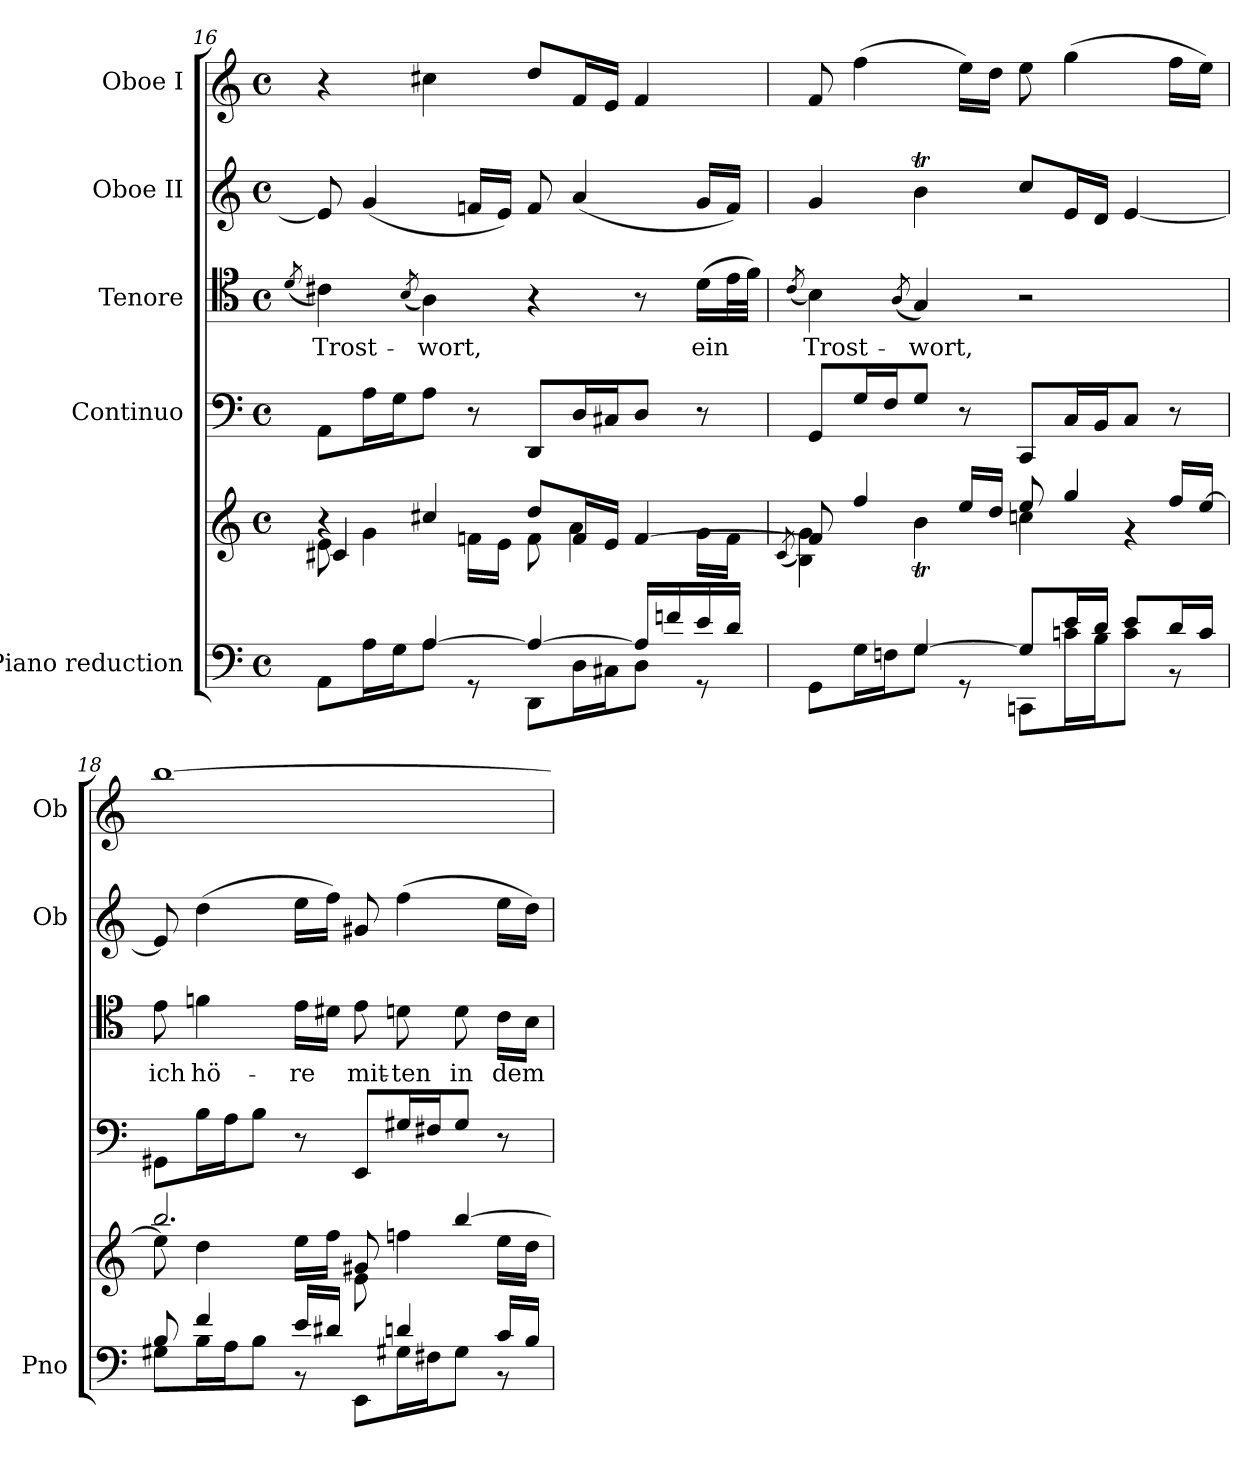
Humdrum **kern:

**kern	**kern	**kern	**kern	**text	**kern	**kern
*part5	*part5	*part4	*part3	*part3	*part2	*part1
*staff6	*staff5	*staff4	*staff3	*staff3	*staff2	*staff1
*I"Piano reduction	*	*I"Continuo	*I"Tenore	*	*I"Oboe II	*I"Oboe I
*I'Pno	*	*	*	*	*I'Ob	*I'Ob
!!LO:LB:g=z
*clefF4	*clefG2	*clefF4	*clefC4	*	*clefG2	*clefG2
*k[]	*k[]	*k[]	*k[]	*	*k[]	*k[]
*M4/4	*M4/4	*M4/4	*M4/4	*	*M4/4	*M4/4
*met(c)	*met(c)	*met(c)	*met(c)	*	*met(c)	*met(c)
=16	=16	=16	=16	=16	=16	=16
.	.	.	(<8qd/	.	.	.
*^	*^	*	*	*	*	*
*	*	*	*^	*	*	*	*	*
!	!	!	!	!	!	!	!LO:LY:b	!	!
4ryy	8AA\L	4r	8e\	4c#X/	8AA\L	4c#X\)	Trost-	8e/]	4r
.	16A\L	.	4g\	.	16A\L	.	.	(<4g/	.
.	16G\J	.	.	.	16G\J	.	.	.	.
.	.	.	.	.	.	(<8qB/	.	.	.
!	!	!	!	!	!	!	!LO:LY:b	!	!
[4A/	8A\J	4cc#X/	.	2.ryy	8A\J	4A\)	wort,	.	4cc#X\
.	8r	.	16fn\LL	.	8r	.	.	16fn/LL	.
.	.	.	16e\JJ	.	.	.	.	16e/JJ)	.
4A/_	8DD\L	8dd/L	8f\	.	8DD/L	4r	.	8f/	8dd/L
.	16D\L	16f/L	4a\	.	16D/L	.	.	(<4a/	16f/L
.	16C#X\J	16e/JJ	.	.	16C#X/J	.	.	.	16e/JJ
16A/LL]	8D\J	[4f/	.	.	8D/J	8r	.	.	4f/
16fn/	.	.	.	.	.	.	.	.	.
!	!	!	!	!	!	!	!LO:LY:b	!	!
16e/	8r	.	16g\LL	.	8r	(>16d\LL	ein	16g/LL	.
16d/JJ	.	.	16f\JJ	.	.	32e\L	.	16f/JJ)	.
.	.	.	.	.	.	32f\JJJ)	.	.	.
*	*	*	*v	*v	*	*	*	*	*
=17	=17	=17	=17	=17	=17	=17	=17	=17
.	.	.	(<8qc/	.	(<8qc/	.	.	.
!	!	!	!	!	!	!LO:LY:b	!	!
4ryy	8GG\L	8f/]	4B\ 4g\)	8GG/L	4B\)	Trost-	4g/	8f/
.	16G\L	4ff/	.	16G/L	.	.	.	(>4ff\
.	16Fn\J	.	.	16F/J	.	.	.	.
.	.	.	.	.	(<8qA/	.	.	.
!	!	!	!	!	!	!LO:LY:b	!	!
[4G/	8G\J	.	4bt\	8G/J	4G/)	wort,	4bt\	.
.	8r	16ee/LL	.	8r	.	.	.	16ee\LL)
.	.	16dd/JJ	.	.	.	.	.	16dd\JJ
8G/L]	8CCn\L	8ee/	4ccn\	8CC/L	2r	.	8cc/L	8ee\
16e/L	16cn\L	4gg/	.	16C/L	.	.	16e/L	(>4gg\
16d/JJ	16B\J	.	.	16BB/J	.	.	16d/JJ	.
8e/L	8c\J	.	4r	8C/J	.	.	[4e/	.
16d/L	8r	16ff/LL	.	8r	.	.	.	16ff\LL
16c/JJ	.	[16ee/JJ	.	.	.	.	.	16ee\JJ)
=18	=18	=18	=18	=18	=18	=18	=18	=18
*	*	*	*^	*	*	*	*	*
!	!	!	!	!	!	!	!LO:LY:b	!	!
8B/	8G#X\L	2.bb/	8ee\]	2ryy	8GG#X\L	8e\	ich	8e/]	[1bb
!	!	!	!	!	!	!	!LO:LY:b	!	!
4f/	16B\L	.	4dd\	.	16B\L	4fn\	hö-	(>4dd\	.
.	16A\J	.	.	.	16A\J	.	.	.	.
.	8B\J	.	.	.	8B\J	.	.	.	.
!	!	!	!	!	!	!	!LO:LY:b	!	!
16e/LL	8r	.	16ee\LL	.	8r	16e\LL	-re	16ee\LL	.
16d#X/JJ	.	.	16ff\JJ	.	.	16d#X\JJ	.	16ff\JJ)	.
!	!	!	!	!	!	!	!LO:LY:b	!	!
8ryy	8EE\L	.	8g#X/	8e\	8EE/L	8e\	mit-	8g#X/	.
!	!	!	!	!	!	!	!LO:LY:b	!	!
4dn/	16G#X\L	.	4ffn\	4.ryy	16G#X/L	8dn\	-ten	(>4ff\	.
.	16F#X\J	.	.	.	16F#X/J	.	.	.	.
!	!	!	!	!	!	!	!LO:LY:b	!	!
.	8G#\J	[4bb/	.	.	8G#/J	8d\	in	.	.
!	!	!	!	!	!	!	!LO:LY:b	!	!
16c/LL	8r	.	16ee\LL	.	8r	16c\LL	dem	16ee\LL	.
16B/JJ	.	.	16dd\JJ	.	.	16B\JJ	.	16dd\JJ)	.
*v	*v	*	*	*	*	*	*	*	*
*	*v	*v	*v	*	*	*	*	*
=	=	=	=	=	=	=
*-	*-	*-	*-	*-	*-	*-
